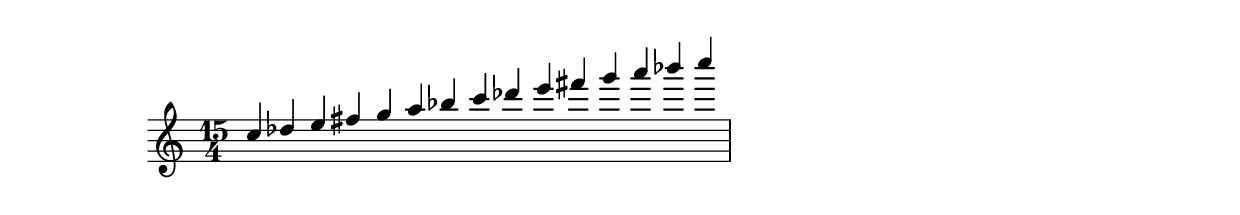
\version "2.18.2" \score { \new Staff << \new Voice { \set midiInstrument = #"piano" \voiceOne
 \key c \major \time 15/4
\override Voice.TextScript.font-size = #-4
 { c'' des'' e'' fis'' g'' a'' bes'' c''' des''' e''' fis''' g''' a''' bes''' c''''  } 
 } >> \layout { } \midi { \context { \Staff \remove "Staff_performer" }
\context { \Voice \consists "Staff_performer" } \tempo 2 = 60 } }
\paper{oddHeaderMarkup = ##f oddFooterMarkup = ##f}
